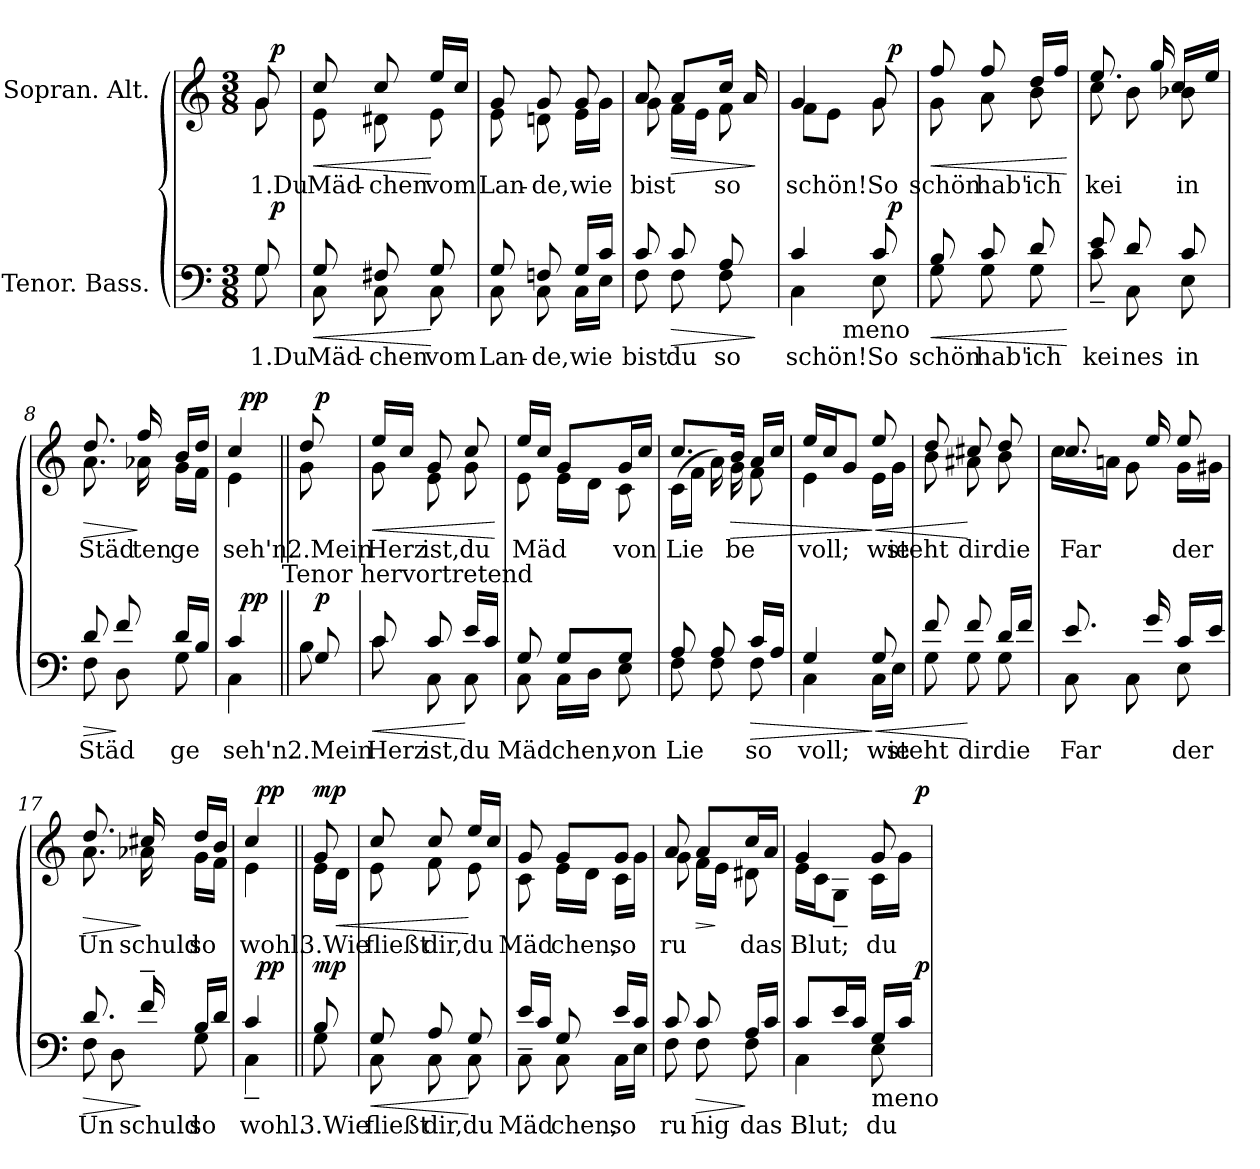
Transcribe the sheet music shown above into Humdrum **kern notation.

**kern	**text	**dynam	**kern	**text	**dynam
*part2	*part2	*part2	*part1	*part1	*part1
*staff2	*staff2	*staff2	*staff1	*staff1	*staff1
*I"Tenor. Bass.	*	*	*I"Sopran. Alt.	*	*
*clefF4	*	*	*clefG2	*	*
*k[]	*	*	*k[]	*	*
*C:	*	*	*C:	*	*
*M3/8	*	*	*M3/8	*	*
=1	=1	=1	=1	=1	=1
*^	*	*	*	*	*
!	!	!	!	!LO:TX:a:t=Andantino. (semplice)	!	!
!	!	!LO:LY:a:rj	!	!	!LO:LY:b:rj	!
*	*^	*	*	*^	*	*
*	*	*	*	*	*	*^	*	*
8G/	8G\	32ryy	1.Du	.	8g/	8g\	32ryy	1.Du	.
!	!	!	!	!LO:DY:b	!	!	!	!	!LO:DY:a
.	.	16.ryy	.	p	.	.	16.ryy	.	p
=2	=2	=2	=2	=2	=2	=2	=2	=2	=2
!	!	!	!LO:LY:a:rj	!LO:HP:b	!	!	!	!LO:LY:b:rj	!LO:HP:b
*	*v	*v	*	*	*	*	*	*	*
*	*	*	*	*	*v	*v	*	*
8C\	8G/	Mäd-	<	8cc/	8e\	Mäd-	<
!	!	!LO:LY:a:rj	!	!	!	!LO:LY:b:rj	!
8F#X/	8C\	-chen	.	8cc/	8d#X\	-chen	.
!	!	!LO:LY:a:rj	!	!	!	!LO:LY:b:rj	!
8G/	8C\	vom	[	8e\	16ee/LL	vom	[
.	.	.	.	.	16cc/JJ	.	.
=3	=3	=3	=3	=3	=3	=3	=3
!	!	!LO:LY:a:rj	!	!	!	!LO:LY:b:rj	!
8G/	8C\	Lan-	.	8g/	8e\	Lan-	.
!	!	!LO:LY:a:rj	!	!	!	!LO:LY:b:rj	!
8Fn/	8C\	-de,	.	8g/	8dn\	-de,	.
!	!	!LO:LY:a:rj	!	!	!	!LO:LY:b:rj	!
16G/LL	16C\LL	wie	.	8g/	16e\LL	wie	.
16c/JJ	16E\JJ	.	.	.	16g\JJ	.	.
=4	=4	=4	=4	=4	=4	=4	=4
!	!	!LO:LY:a:rj	!	!	!	!LO:LY:b:rj	!
*	*	*	*	*^	*^	*	*
8c/	8F\	bist	.	8ryy	8a/	8g\	4ryy	bist	.
!	!	!LO:LY:a:rj	!LO:HP:b	!	!	!	!	!LO:LY:b:rj	!LO:HP:b
8c/	8F\	du	>	4ryy	16f\LL	8a/L	.	.	>
.	.	.	.	.	16e\JJ	.	.	.	.
!	!	!LO:LY:a:rj	!	!	!	!	!	!LO:LY:b:rj	!
8A/	8F\	so	.	.	8f\	16cc/Jk	16ryy	so	.
.	.	.	.	.	.	16ryy	16a/	.	.
*v	*v	*	*	*	*	*	*	*	*
*	*	*	*v	*v	*v	*v	*	*
.	.	]	.	.	]
=5	=5	=5	=5	=5	=5
*^	*	*	*	*	*
!	!	!	!	!LO:TX:b:t=meno	!	!
!	!	!LO:LY:a:rj	!	!	!LO:LY:b:rj	!
*^	*	*	*	*^	*	*
*	*	*^	*	*	*	*^	*	*
4c/	4C\	4ryy	8ryy	schön!	.	4g/	8f\L	4ryy	schön!	.
.	.	.	32ryy	.	.	.	8e\J	.	.	.
!	!	!	!LO:TX:b:t=meno	!	!	!	!	!	!	!
.	.	.	8..ryy	.	.	.	.	.	.	.
!	!	!	!	!LO:LY:a:rj	!	!	!	!	!LO:LY:b:rj	!
8c/	8E\	32ryy	.	So	.	8g/	8g\	32ryy	So	.
!	!	!	!	!	!LO:DY:b	!	!	!	!	!LO:DY:a
.	.	16.ryy	.	.	p	.	.	16.ryy	.	p
!!LO:LB:g=z
=6	=6	=6	=6	=6	=6	=6	=6	=6	=6	=6
!	!	!	!	!LO:LY:a:rj	!LO:HP:b	!	!	!	!LO:LY:b:rj	!LO:HP:b
*	*v	*v	*v	*	*	*	*	*	*	*
*	*	*	*	*	*v	*v	*	*
8B/	8G\	schön	<	8ff/	8g\	schön	<
!	!	!LO:LY:a:rj	!	!	!	!LO:LY:b:rj	!
8c/	8G\	hab'	.	8ff/	8a\	hab'	.
!	!	!LO:LY:a:rj	!	!	!	!LO:LY:b:rj	!
8d/	8G\	ich	.	8b\	16dd/LL	ich	.
.	.	.	.	.	16ff/JJ	.	.
*v	*v	*	*	*	*	*	*
*	*	*	*v	*v	*	*
.	.	[	.	.	[
=7	=7	=7	=7	=7	=7
*^	*	*	*	*	*
!	!	!LO:LY:a:rj	!	!	!LO:LY:b:rj	!
*	*	*	*	*^	*	*
8e/	8c~<\	kei	.	8.ee/	8cc\	kei	.
!	!	!LO:LY:a:rj	!	!	!	!	!
8d/	8C\	nes	.	.	8b\	.	.
.	.	.	.	16gg/	.	.	.
!	!	!LO:LY:a:rj	!	!	!	!LO:LY:b:rj	!
8c/	8E\	in	.	8b-X\	16cc/LL	in	.
.	.	.	.	.	16ee/JJ	.	.
=8	=8	=8	=8	=8	=8	=8	=8
!	!	!LO:LY:a:rj	!LO:HP:b	!	!	!LO:LY:b:rj	!LO:HP:b
8d/	8F\	Städ	>	8.dd/	8.a\	Städ	>
8f/	8D\	.	]	.	.	.	.
!	!	!	!	!	!	!LO:LY:b:rj	!
.	.	.	.	16ff/	16a-X\	ten	]
!	!	!LO:LY:a:rj	!	!	!	!LO:LY:b:rj	!
8G\	16d/LL	ge	.	16b/LL	16g\LL	ge	.
.	16B/JJ	.	.	16dd/JJ	16f\JJ	.	.
=9	=9	=9	=9	=9	=9	=9	=9
!	!	!LO:LY:a:rj	!	!	!	!LO:LY:b:rj	!
*	*^	*	*	*	*^	*	*
4c/	4C\	32ryy	seh'n.	.	4cc/	4e\	32ryy	seh'n.	.
!	!	!	!	!LO:DY:b	!	!	!	!	!LO:DY:a
.	.	8..ryy	.	pp	.	.	8..ryy	.	pp
!	!	!LO:TX:a:t=Tenor hervortretend	!	!	!	!	!	!	!
=10||	=10||	=10||	=10||	=10||	=10||	=10||	=10||	=10||	=10||
!	!	!	!LO:LY:a:rj	!	!	!	!	!LO:LY:b:rj	!
8B\	8G/	32ryy	2.Mein	.	8dd/	8g\	32ryy	2.Mein	.
!	!	!	!	!LO:DY:b	!	!	!	!	!LO:DY:a
.	.	16.ryy	.	p	.	.	16.ryy	.	p
=11	=11	=11	=11	=11	=11	=11	=11	=11	=11
!	!	!	!LO:LY:a:rj	!LO:HP:b	!	!	!	!LO:LY:b:rj	!LO:HP:b
*	*v	*v	*	*	*	*	*	*	*
*	*	*	*	*	*v	*v	*	*
8c/	8c\	Herz	<	8g\	16ee/LL	Herz	<
.	.	.	.	.	16cc/JJ	.	.
!	!	!LO:LY:a:rj	!	!	!	!LO:LY:b:rj	!
8c/	8C\	ist,	.	8g/	8e\	ist,	.
!	!	!LO:LY:a:rj	!	!	!	!LO:LY:b:rj	!
8C\	16e/LL	du	[	8cc/	8g\	du	.
.	16c/JJ	.	.	.	.	.	.
*v	*v	*	*	*	*	*	*
*	*	*	*v	*v	*	*
.	.	.	.	.	[
!!LO:LB:g=z
=12	=12	=12	=12	=12	=12
*^	*	*	*	*	*
!	!	!LO:LY:a:rj	!	!	!LO:LY:b:rj	!
*	*	*	*	*^	*	*
8G/	8C\	Mäd	.	8e\	16ee/LL	Mäd	.
.	.	.	.	.	16cc/JJ	.	.
!	!	!LO:LY:a:rj	!	!	!	!LO:LY:b:rj	!
8G/L	16C\LL	chen,	.	16e\LL	8g/L	.	.
.	16D\JJ	.	.	16d\JJ	.	.	.
!	!	!LO:LY:a:rj	!	!	!	!LO:LY:b:rj	!
8G/J	8E\	von	.	8c\	16g/L	von	.
.	.	.	.	.	16cc/JJ	.	.
=13	=13	=13	=13	=13	=13	=13	=13
!	!	!LO:LY:a:rj	!	!	!	!LO:LY:b:rj	!
*	*	*	*	*	*^	*	*
8A/	8F\	Lie	.	8.ryy	8.cc/L	(<16c\LL	Lie	.
.	.	.	.	.	.	16f\JJ	.	.
8A/	8F\	.	.	.	.	16a\)	.	.
!	!	!	!	!	!	!	!LO:LY:b:rj	!LO:HP:b
.	.	.	.	8.ryy	16b/Jk	16g\	be	>
!	!	!LO:LY:a:rj	!LO:HP:b	!	!	!	!LO:LY:b:rj	!
8F\	16c/LL	so	>	.	16a/LL	8f\	.	.
.	16A/JJ	.	.	.	16cc/JJ	.	.	.
*	*	*	*	*	*v	*v	*	*
=14	=14	=14	=14	=14	=14	=14	=14
!	!	!LO:LY:a:rj	!	!	!	!LO:LY:b:rj	!
4G/	4C\	voll;	.	4e\	16ee/LL	voll;	.
.	.	.	.	.	16cc/J	.	.
.	.	.	.	.	8g/J	.	.
!	!	!LO:LY:a:rj	!LO:HP:n=1:b	!	!	!LO:LY:b:rj	!LO:HP:n=1:b
8G/	16C\LL	wie	] <	8ee/	16e\LL	wie	] <
!	!	!LO:LY:a:rj	!	!	!	!LO:LY:b:rj	!
.	16E\JJ	steht	.	.	16g\JJ	steht	.
=15	=15	=15	=15	=15	=15	=15	=15
8f/	8G\	.	.	8dd/	8b\	.	.
!	!	!LO:LY:a:rj	!	!	!	!LO:LY:b:rj	!
8f/	8G\	dir	[	8cc#X/	8a#X\	dir	[
!	!	!LO:LY:a:rj	!	!	!	!LO:LY:b:rj	!
8G\	16d/LL	die	.	8dd/	8b\	die	.
.	16f/JJ	.	.	.	.	.	.
=16	=16	=16	=16	=16	=16	=16	=16
!	!	!LO:LY:a:rj	!	!	!	!LO:LY:b:rj	!
8.e/	8C\	Far	.	8.cc/	16cc\LL	Far	.
.	.	.	.	.	16an\JJ	.	.
.	8C\	.	.	.	8g\	.	.
16g/	.	.	.	16ee/	.	.	.
!	!	!LO:LY:a:rj	!	!	!	!LO:LY:b:rj	!
8E\	16c/LL	der	.	8ee/	16g\LL	der	.
.	16e/JJ	.	.	.	16g#X\JJ	.	.
!!LO:LB:g=z	!!
=17	=17	=17	=17	=17	=17	=17	=17
!	!	!LO:LY:a:rj	!LO:HP:b	!	!	!LO:LY:b:rj	!LO:HP:b
8.d/	8F\	Un	>	8.dd/	8.a\	Un	>
.	8D\	.	.	.	.	.	.
!	!	!LO:LY:a:rj	!	!	!	!LO:LY:b:rj	!
16f~>/	.	schuld	]	16cc#X/	16a-X\	schuld	]
!	!	!LO:LY:a:rj	!	!	!	!LO:LY:b:rj	!
8G\	16B/LL	so	.	16dd/LL	16g\LL	so	.
.	16d/JJ	.	.	16b/JJ	16f\JJ	.	.
=18	=18	=18	=18	=18	=18	=18	=18
!	!	!LO:LY:a:rj	!	!	!	!LO:LY:b:rj	!
*	*^	*	*	*	*^	*	*
4c/	4C~<\	32ryy	wohl.	.	4cc/	4e\	32ryy	wohl.	.
!	!	!	!	!LO:DY:b	!	!	!	!	!LO:DY:a
.	.	8..ryy	.	pp	.	.	8..ryy	.	pp
=19||	=19||	=19||	=19||	=19||	=19||	=19||	=19||	=19||	=19||
!	!	!	!LO:LY:a:rj	!LO:DY:b	!	!	!	!LO:LY:b:rj	!LO:DY:a
*	*v	*v	*	*	*	*	*	*	*
*	*	*	*	*	*v	*v	*	*
8B/	8G\	3.Wie	mp	8g/	16e\LL	3.Wie	mp
!	!	!	!	!	!	!	!LO:HP:b
.	.	.	.	.	16d\JJ	.	<
=20	=20	=20	=20	=20	=20	=20	=20
!	!	!LO:LY:a:rj	!LO:HP:b	!	!	!LO:LY:b:rj	!
8G/	8C\	fließt	<	8cc/	8e\	fließt	.
!	!	!LO:LY:a:rj	!	!	!	!LO:LY:b:rj	!
8A/	8C\	dir,	.	8cc/	8f\	dir,	.
!	!	!LO:LY:a:rj	!	!	!	!LO:LY:b:rj	!
8G/	8C\	du	[	8e\	16ee/LL	du	[
.	.	.	.	.	16cc/JJ	.	.
=21	=21	=21	=21	=21	=21	=21	=21
!	!	!LO:LY:a:rj	!	!	!	!LO:LY:b:rj	!
8C~<\	16e/LL	Mäd	.	8g/	8c\	Mäd	.
.	16c/JJ	.	.	.	.	.	.
!	!	!LO:LY:a:rj	!	!	!	!LO:LY:b:rj	!
8G/	8C\	chen,	.	8g/L	16e\LL	chen,	.
.	.	.	.	.	16d\JJ	.	.
!	!	!LO:LY:a:rj	!	!	!	!LO:LY:b:rj	!
16e/LL	16C\LL	so	.	8g/J	16c\LL	so	.
16c/JJ	16E\JJ	.	.	.	16g\JJ	.	.
=22	=22	=22	=22	=22	=22	=22	=22
!	!	!LO:LY:a:rj	!	!	!	!LO:LY:b:rj	!
*	*	*	*	*	*^	*	*
8c/	8F\	ru	.	8ryy	8a/	8g\	ru	.
!	!	!LO:LY:a:rj	!LO:HP:b	!	!	!	!LO:LY:b:rj	!LO:HP:b
8c/	8F\	hig	>	4ryy	16f\LL	8a/L	.	>
.	.	.	.	.	16e\JJ	.	.	]
!	!	!LO:LY:a:rj	!	!	!	!	!LO:LY:b:rj	!
8F\	16A/LL	das	]	.	8d#X\	16cc/L	das	.
.	16c/JJ	.	.	.	.	16a/JJ	.	.
!!LO:PB:g=z	!!	!!
=23	=23	=23	=23	=23	=23	=23	=23	=23
!	!	!LO:LY:a:rj	!	!	!	!	!LO:LY:b:rj	!
*	*^	*	*	*	*	*	*	*
4C\	8c/L	4ryy	Blut;	.	4g/	16e\LL	4ryy	Blut;	.
.	.	.	.	.	.	16c\J	.	.	.
.	16e/L	.	.	.	.	8G~<\J	.	.	.
.	16c/JJ	.	.	.	.	.	.	.	.
!LO:TX:b:t=meno	!	!	!	!	!	!	!	!	!
!	!	!	!LO:LY:a:rj	!	!	!	!	!LO:LY:b:rj	!
8E\	16G/LL	16.ryy	du	.	8g/	16c\LL	16.ryy	du	.
.	16c/JJ	.	.	.	.	16g\JJ	.	.	.
!	!	!	!	!LO:DY:b	!	!	!	!	!LO:DY:a
.	.	32ryy	.	p	.	.	32ryy	.	p
*v	*v	*v	*	*	*	*	*	*	*
*	*	*	*v	*v	*v	*	*
=	=	=	=	=	=
*-	*-	*-	*-	*-	*-
